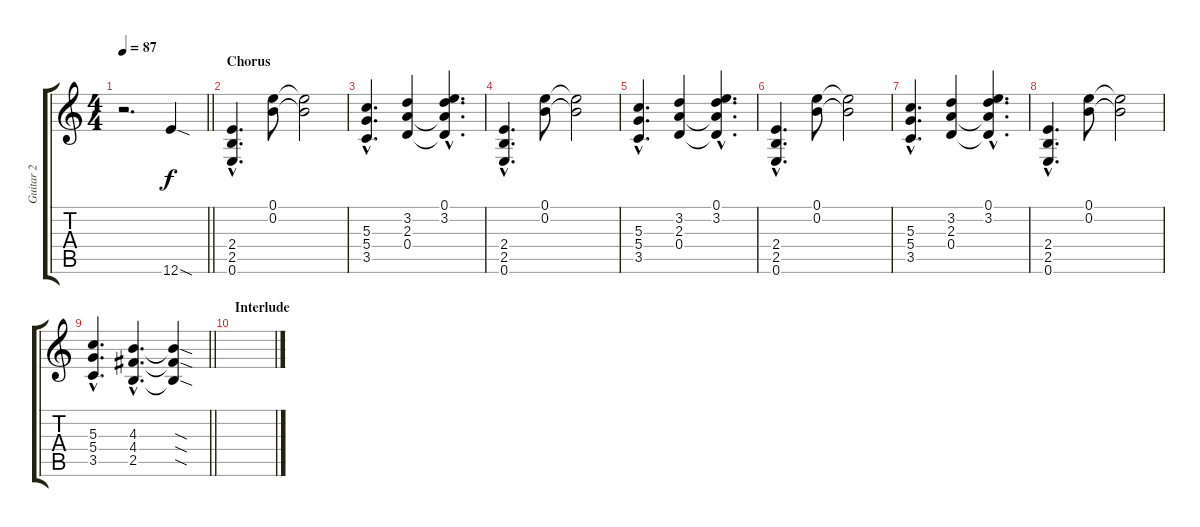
\track ("Guitar 2" "Guitar 2") {instrument overdrivenguitar}
\staff {score tabs}
\tuning (E4 B3 G3 D3 A2 E2) {hide}
\ts (4 4)
\tempo 87
\clef g2
\barLineRight lightlight
\ks c
r.2{d dy f} 12.6{sod}.4 |
\section ("" "Chorus")
(2.4{hac} 2.5{hac} 0.6{hac}).4{d} (0.1 0.2).8 (0.1{t} 0.2{t}).2 |
(5.3{hac} 5.4{hac} 3.5{hac}).4{d} (3.2 2.3 0.4).4 (0.1{hac} 3.2{hac} 2.3{hac t} 0.4{hac t}).4{d} |
(2.4{hac} 2.5{hac} 0.6{hac}).4{d} (0.1 0.2).8 (0.1{t} 0.2{t}).2 |
(5.3{hac} 5.4{hac} 3.5{hac}).4{d} (3.2 2.3 0.4).4 (0.1{hac} 3.2{hac} 2.3{hac t} 0.4{hac t}).4{d} |
(2.4{hac} 2.5{hac} 0.6{hac}).4{d} (0.1 0.2).8 (0.1{t} 0.2{t}).2 |
(5.3{hac} 5.4{hac} 3.5{hac}).4{d} (3.2 2.3 0.4).4 (0.1{hac} 3.2{hac} 2.3{hac t} 0.4{hac t}).4{d} |
(2.4{hac} 2.5{hac} 0.6{hac}).4{d} (0.1 0.2).8 (0.1{t} 0.2{t}).2 |
\barLineRight lightlight
(5.3{hac} 5.4{hac} 3.5{hac}).4{d} (4.3{hac} 4.4{hac} 2.5{hac}).4{d} (4.3{sod t} 4.4{sod t} 2.5{sod t}).4 |
\section ("" "Interlude")
